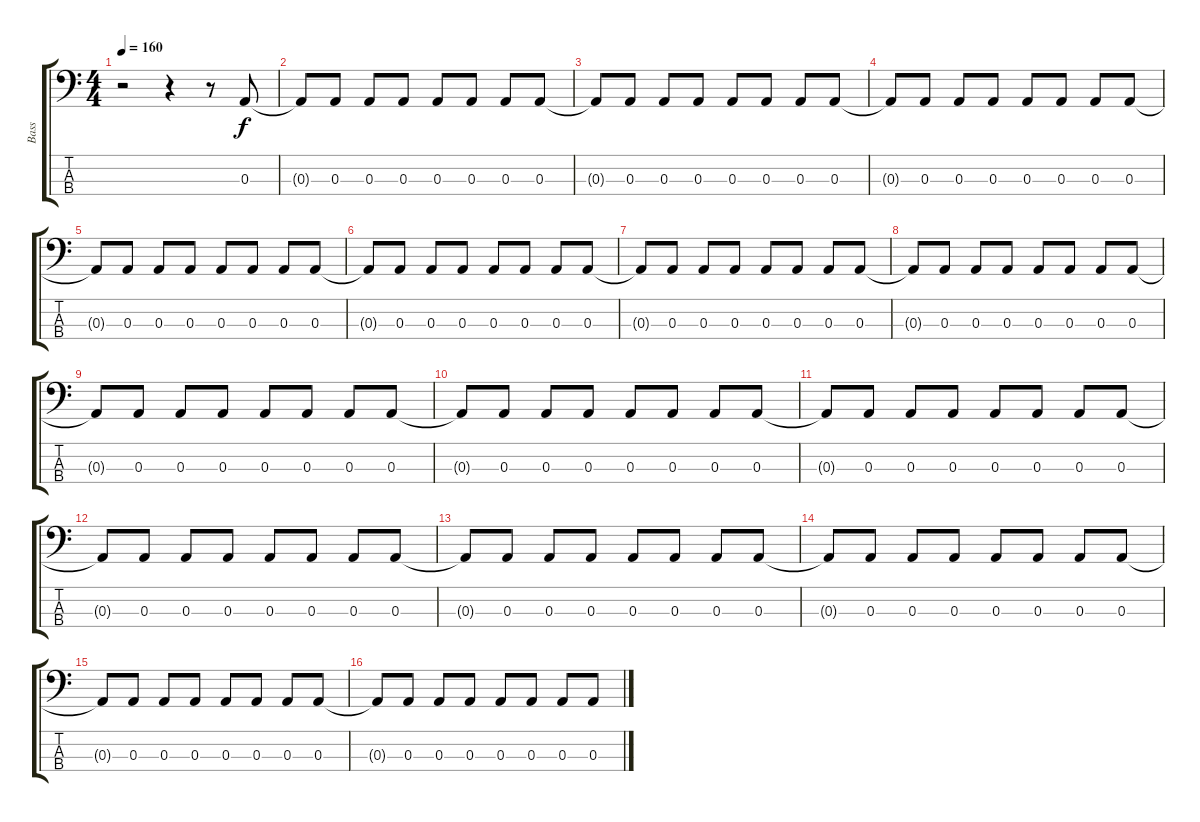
\track ("Bass" "Bass") {instrument electricbassfinger}
\staff {score tabs}
\tuning (G2 D2 A1 E1) {hide}
\ts (4 4)
\tempo 160
\clef f4
\ks c
r.2{dy f instrument electricbassfinger} r.4 r.8 0.3.8 |
0.3{t}.8 0.3.8 0.3.8 0.3.8 0.3.8 0.3.8 0.3.8 0.3.8 |
0.3{t}.8 0.3.8 0.3.8 0.3.8 0.3.8 0.3.8 0.3.8 0.3.8 |
0.3{t}.8 0.3.8 0.3.8 0.3.8 0.3.8 0.3.8 0.3.8 0.3.8 |
0.3{t}.8 0.3.8 0.3.8 0.3.8 0.3.8 0.3.8 0.3.8 0.3.8 |
0.3{t}.8 0.3.8 0.3.8 0.3.8 0.3.8 0.3.8 0.3.8 0.3.8 |
0.3{t}.8 0.3.8 0.3.8 0.3.8 0.3.8 0.3.8 0.3.8 0.3.8 |
0.3{t}.8 0.3.8 0.3.8 0.3.8 0.3.8 0.3.8 0.3.8 0.3.8 |
0.3{t}.8 0.3.8 0.3.8 0.3.8 0.3.8 0.3.8 0.3.8 0.3.8 |
0.3{t}.8 0.3.8 0.3.8 0.3.8 0.3.8 0.3.8 0.3.8 0.3.8 |
0.3{t}.8 0.3.8 0.3.8 0.3.8 0.3.8 0.3.8 0.3.8 0.3.8 |
0.3{t}.8 0.3.8 0.3.8 0.3.8 0.3.8 0.3.8 0.3.8 0.3.8 |
0.3{t}.8 0.3.8 0.3.8 0.3.8 0.3.8 0.3.8 0.3.8 0.3.8 |
0.3{t}.8 0.3.8 0.3.8 0.3.8 0.3.8 0.3.8 0.3.8 0.3.8 |
0.3{t}.8 0.3.8 0.3.8 0.3.8 0.3.8 0.3.8 0.3.8 0.3.8 |
0.3{t}.8 0.3.8 0.3.8 0.3.8 0.3.8 0.3.8 0.3.8 0.3.8
